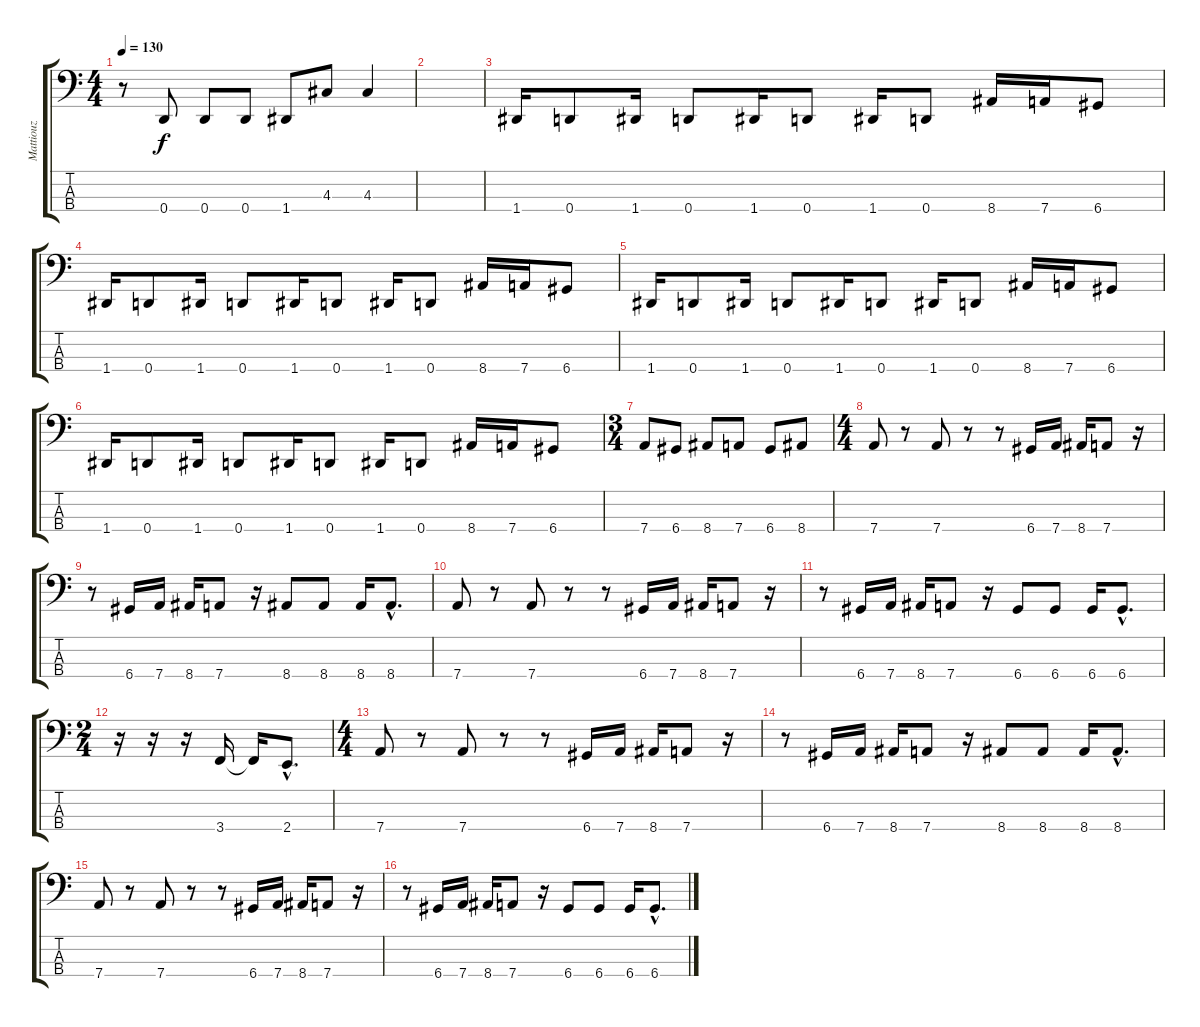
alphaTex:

\track ("Mattiouz" "Mattiouz") {instrument slapbass1}
\staff {score tabs}
\tuning (G2 D2 A1 D1) {hide}
\ts (4 4)
\tempo 130
\clef f4
\ks c
r.8{dy f} 0.4.8 0.4.8 0.4.8 1.4.8 4.3.8 4.3.4 |
|
1.4.16 0.4.8 1.4.16 0.4.8 1.4.16 0.4.8 1.4.16 0.4.8 8.4.16 7.4.16 6.4.8 |
1.4.16 0.4.8 1.4.16 0.4.8 1.4.16 0.4.8 1.4.16 0.4.8 8.4.16 7.4.16 6.4.8 |
1.4.16 0.4.8 1.4.16 0.4.8 1.4.16 0.4.8 1.4.16 0.4.8 8.4.16 7.4.16 6.4.8 |
1.4.16 0.4.8 1.4.16 0.4.8 1.4.16 0.4.8 1.4.16 0.4.8 8.4.16 7.4.16 6.4.8 |
\ts (3 4)
7.4.8 6.4.8 8.4.8 7.4.8 6.4.8 8.4.8 |
\ts (4 4)
7.4.8 r.8 7.4.8 r.8 r.8 6.4.16 7.4.16 8.4.16 7.4.8 r.16 |
r.8 6.4.16 7.4.16 8.4.16 7.4.8 r.16 8.4.8 8.4.8 8.4.16 8.4{hac}.8{d} |
7.4.8 r.8 7.4.8 r.8 r.8 6.4.16 7.4.16 8.4.16 7.4.8 r.16 |
r.8 6.4.16 7.4.16 8.4.16 7.4.8 r.16 6.4.8 6.4.8 6.4.16 6.4{hac}.8{d} |
\ts (2 4)
r.16 r.16 r.16 3.4.16 3.4{t}.16 2.4{hac}.8{d} |
\ts (4 4)
7.4.8 r.8 7.4.8 r.8 r.8 6.4.16 7.4.16 8.4.16 7.4.8 r.16 |
r.8 6.4.16 7.4.16 8.4.16 7.4.8 r.16 8.4.8 8.4.8 8.4.16 8.4{hac}.8{d} |
7.4.8 r.8 7.4.8 r.8 r.8 6.4.16 7.4.16 8.4.16 7.4.8 r.16 |
r.8 6.4.16 7.4.16 8.4.16 7.4.8 r.16 6.4.8 6.4.8 6.4.16 6.4{hac}.8{d}
